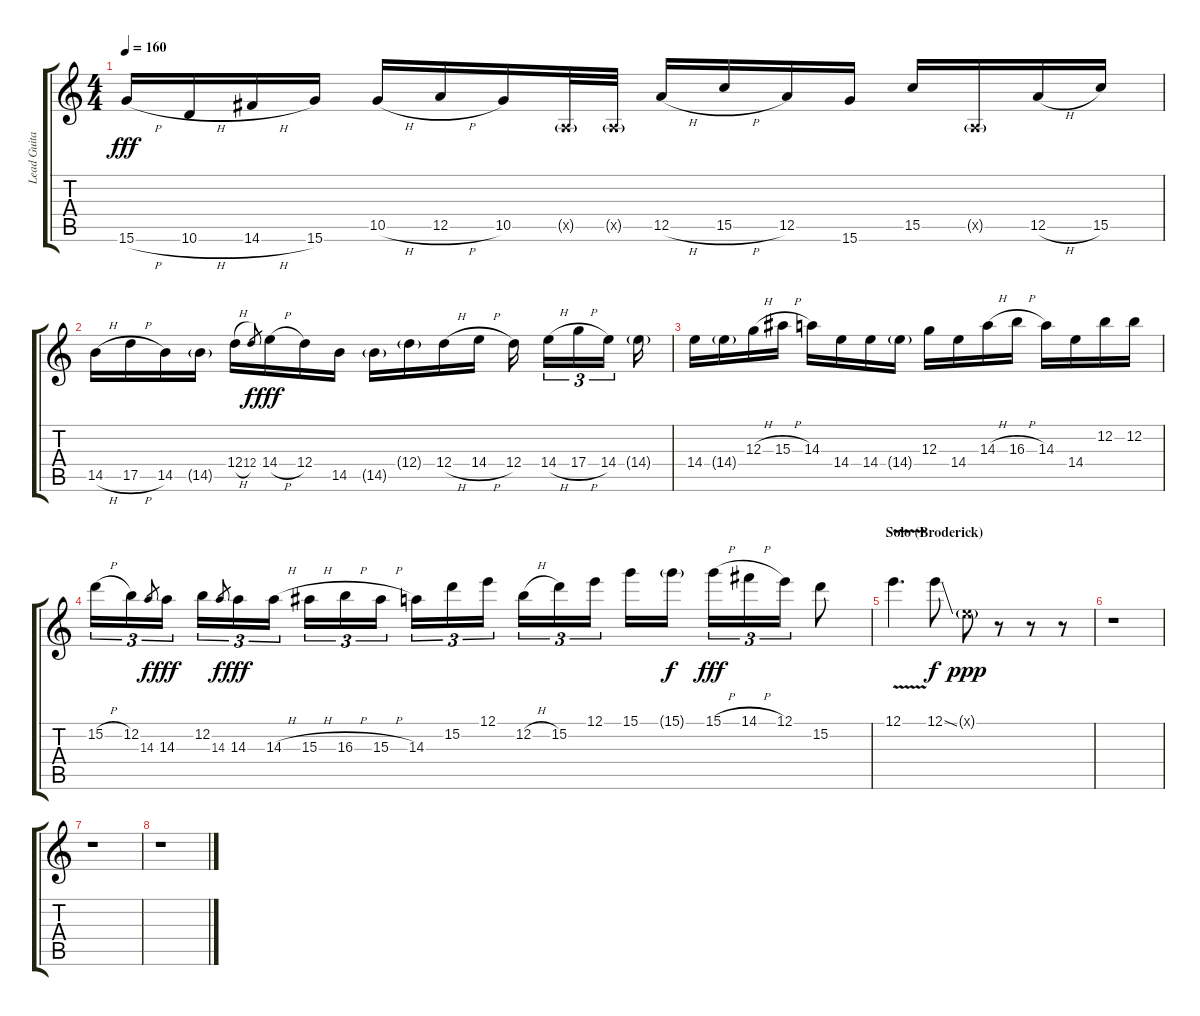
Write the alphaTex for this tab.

\track ("Lead Guitar I (Mustaine)" "Lead Guita") {instrument distortionguitar}
\staff {score tabs}
\tuning (E4 B3 G3 D3 A2 E2) {hide}
\ts (4 4)
\tempo 160
\clef g2
\ks c
15.6{h}.16{dy fff} 10.6{h}.16 14.6{h}.16 15.6.16 10.5{h}.16 12.5{h}.16 10.5.16 0.5{g x}.32 0.5{g x}.32 12.5{h}.16 15.5{h}.16 12.5.16 15.6.16 15.5.16 0.5{g x}.16 12.5{h}.16 15.5.16 |
14.5{h}.16 17.5{h}.16 14.5.16 14.5{g}.16 12.4{h}.16 12.4.8{gr dy f} 14.4{h}.16{dy fff} 12.4.16 14.5.16 14.5{g}.16 12.4{g}.16 12.4{h}.16 14.4{h}.16 12.4.16{beam splitsecondary} 14.4{h}.16{tu (3 2)} 17.4{h}.16{tu (3 2)} 14.4.16{tu (3 2) beam splitsecondary} 14.4{g}.16 |
14.4.16 14.4{g}.16 12.3{h}.16 15.3{h}.16 14.3.16 14.4.16 14.4.16 14.4{g}.16 12.3.16 14.4.16 14.3{h}.16 16.3{h}.16 14.3.16 14.4.16 12.2.16 12.2.16 |
15.2{h}.16{tu (3 2)} 12.2.16{tu (3 2)} 14.3.8{gr dy f} 14.3.16{tu (3 2) dy fff beam splitsecondary} 12.2.16{tu (3 2)} 14.3.8{gr dy f} 14.3.16{tu (3 2) dy fff} 14.3{h}.16{tu (3 2)} 15.3{h}.16{tu (3 2)} 16.3{h}.16{tu (3 2)} 15.3{h}.16{tu (3 2) beam splitsecondary} 14.3.16{tu (3 2)} 15.2.16{tu (3 2)} 12.1.16{tu (3 2)} 12.2{h}.16{tu (3 2)} 15.2.16{tu (3 2)} 12.1.16{tu (3 2) beam splitsecondary} 15.1.16 15.1{g}.16{dy f} 15.1{h}.16{tu (3 2) dy fff} 14.1{h}.16{tu (3 2)} 12.1.16{tu (3 2)} 15.2.8 |
\section ("" "Solo (Broderick)")
12.1{v}.4{d} 12.1{ss}.8{dy f} 0.1{g x}.8{dy ppp} r.8 r.8 r.8 |
r.1 |
r.1 |
r.1
